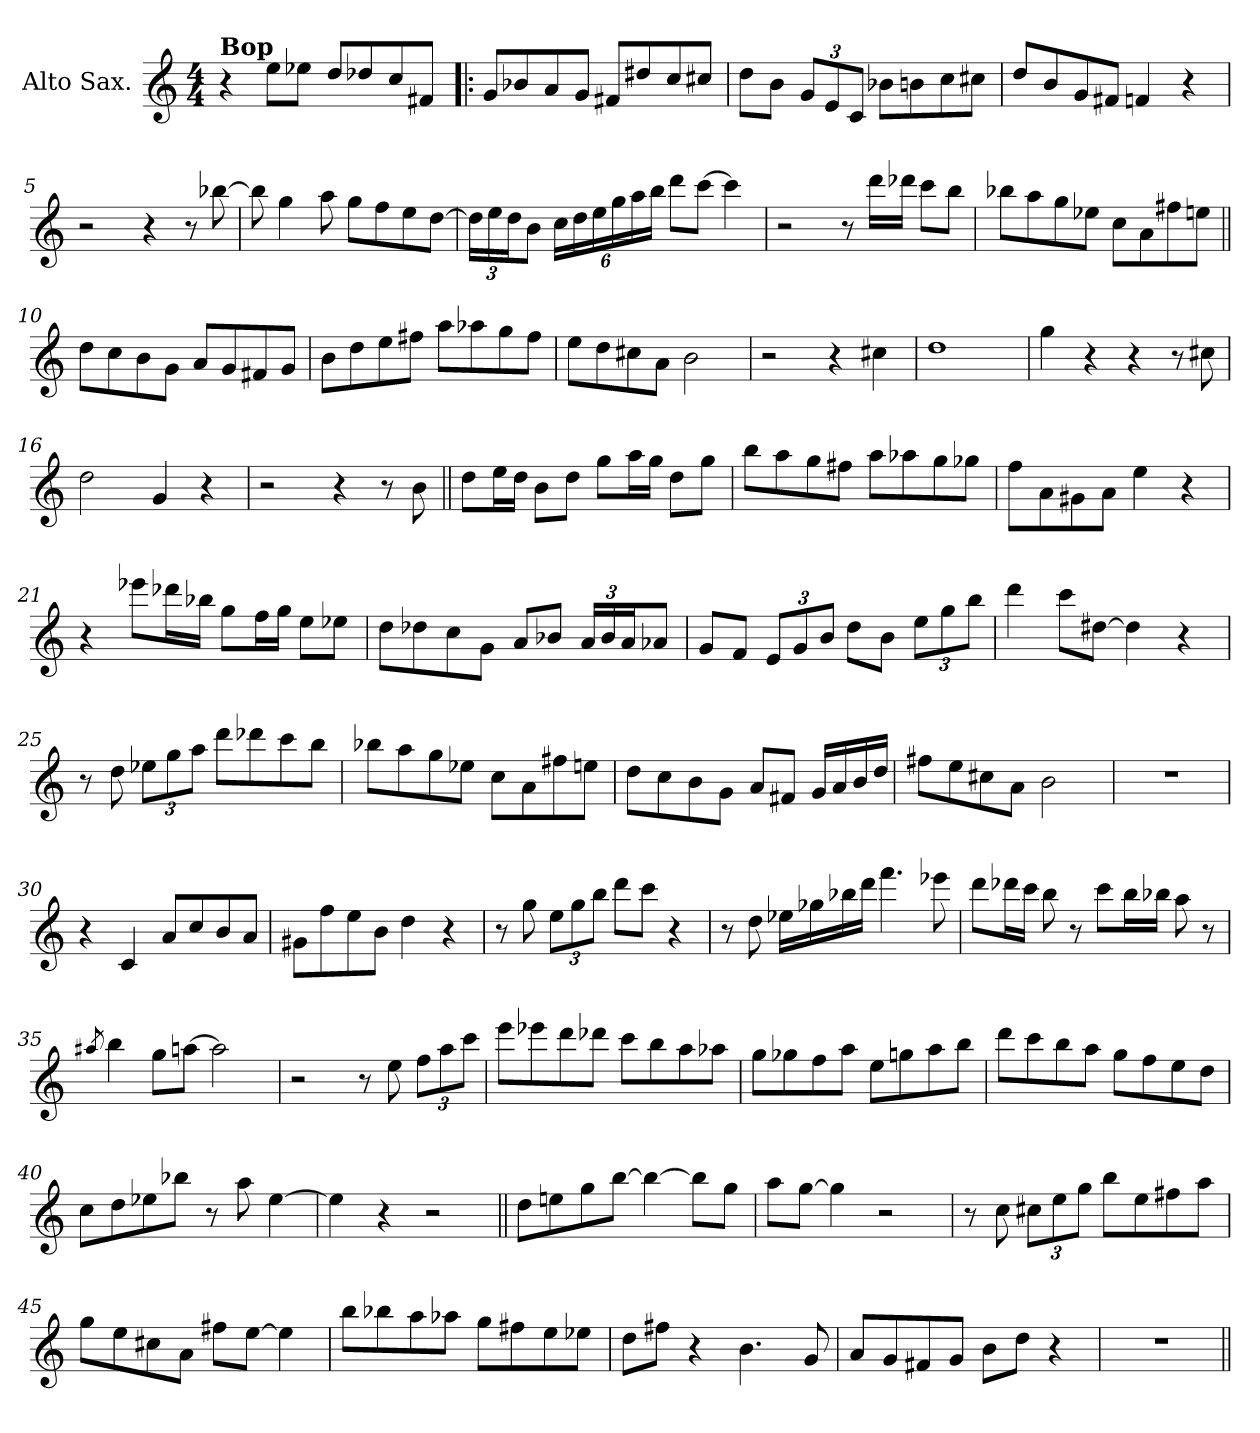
**kern
*part1
*staff1
*I"Alto Sax.
*I'Sax
*clefG2
*ITrd5c9
*k[b-e-a-]
*E-:
*M4/4
*MM236
=1
!LO:TX:a:B:t=Bop
4r
8g\L
8g-X\J
8f/L
8f-X/
8e-/
8An/J
=2!|:
8B-/L
8d-X/
8c/
8B-/J
8An/L
8f#X/
8e-/
8en/J
=3
8f\L
8d\J
12B-/L
12G/
12E-/J
8d-X\L
8dn\
8e-\
8en\J
=4
8f/L
8d/
8B-/
8An/J
4A-X/
4r
!!LO:LB:g=z
=5
2r
4r
8r
[8dd-X\
=6
8dd-\]
4b-\
8cc\
8b-\L
8a-\
8g\
[8f\J
=7
24f\LL]
24g\
24f\J
8d\J
24e-\LL
24f\
24g\
24b-\
24cc\
24dd\JJ
8ff\L
[8ee-\J
4ee-\]
=8
2r
8r
16ff\LL
16ff-X\JJ
8ee-\L
8dd\J
!!LO:LB:g=z
=9
8dd-X\L
8cc\
8b-\
8g-X\J
8e-\L
8c\
8an\
8gn\J
=10||
8f\L
8e-\
8d\
8B-\J
8c/L
8B-/
8An/
8B-/J
=11
8d\L
8f\
8g\
8an\J
8cc\L
8cc-X\
8b-\
8a\J
=12
8g\L
8f\
8en\
8c\J
2d\
!!LO:LB:g=z
=13
2r
4r
4en\
=14
1f
=15
4b-\
4r
4r
8r
8en\
=16
2f\
4B-/
4r
=17
2r
4r
8r
8d\
!!LO:LB:g=z
=18||
8f\L
16g\L
16f\JJ
8d\L
8f\J
8b-\L
16cc\L
16b-\JJ
8f\L
8b-\J
=19
8dd\L
8cc\
8b-\
8an\J
8cc\L
8cc-X\
8b-\
8b--X\J
=20
8a-\L
8c\
8Bn\
8c\J
4g\
4r
=21
4r
8gg-X\L
16ff-X\L
16dd-X\JJ
8b-\L
16a-\L
16b-\JJ
8g\L
8g-X\J
!!LO:LB:g=z
=22
8f\L
8f-X\
8e-\
8B-\J
8c/L
8d-X/J
24c/LL
24d-/
24c/J
8c-X/J
=23
8B-/L
8A-/J
12G/L
12B-/
12d/J
8f\L
8d\J
12g\L
12b-\
12dd\J
=24
4ff\
8ee-\L
[8f#X\J
4f#\]
4r
=25
8r
8f\
12g-X\L
12b-\
12cc\J
8ff\L
8ff-X\
8ee-\
8dd\J
!!LO:LB:g=z
=26
8dd-X\L
8cc\
8b-\
8g-X\J
8e-\L
8c\
8an\
8gn\J
=27
8f\L
8e-\
8d\
8B-\J
8c/L
8An/J
16B-/LL
16c/
16d/
16f/JJ
=28
8an\L
8g\
8en\
8c\J
2d\
=29
1r
!!LO:LB:g=z
=30
4r
4E-/
8c/L
8e-/
8d/
8c/J
=31
8Bn\L
8a-\
8g\
8d\J
4f\
4r
=32
8r
8b-\
12g\L
12b-\
12dd\J
8ff\L
8ee-\J
4r
=33
8r
8f\
16g-X\LL
16b--X\
16dd-X\
16ff\JJ
4.aa-\
8gg-X\
!!LO:LB:g=z
=34
8ff\L
16ff-X\L
16ee-\JJ
8dd\
8r
8ee-\L
16dd\L
16dd-X\JJ
8cc\
8r
=35
8qcc#X/
4dd\
8b-\L
[8ccn\J
2cc\]
=36
2r
8r
8g\
12a-\L
12cc\
12ee-\J
=37
8gg\L
8gg-X\
8ff\
8ff-X\J
8ee-\L
8dd\
8cc\
8cc-X\J
!!LO:PB:g=z
=38
8b-\L
8b--X\
8a-\
8cc\J
8g\L
8b-X\
8cc\
8dd\J
=39
8ff\L
8ee-\
8dd\
8cc\J
8b-\L
8a-\
8g\
8f\J
=40
8e-\L
8f\
8g-X\
8dd-X\J
8r
8cc\
[4g-i\
=41
4g-\]
4r
2r
!!LO:LB:g=z
=42||
8f\L
8gn\
8b-\
[8dd\J
4dd\_
8dd\L]
8b-\J
=43
8cc\L
[8b-\J
4b-\]
2r
=44
8r
8e-\
12en\L
12g\
12b-\J
8dd\L
8g\
8an\
8cc\J
=45
8b-\L
8g\
8en\
8c\J
8an\L
[8g\J
4g\]
!!LO:LB:g=z
=46
8dd\L
8dd-X\
8cc\
8cc-X\J
8b-\L
8an\
8g\
8g-X\J
=47
8f\L
8an\J
4r
4.d\
8B-/
=48
8c/L
8B-/
8An/
8B-/J
8d\L
8f\J
4r
=49
1r
=||
*-
